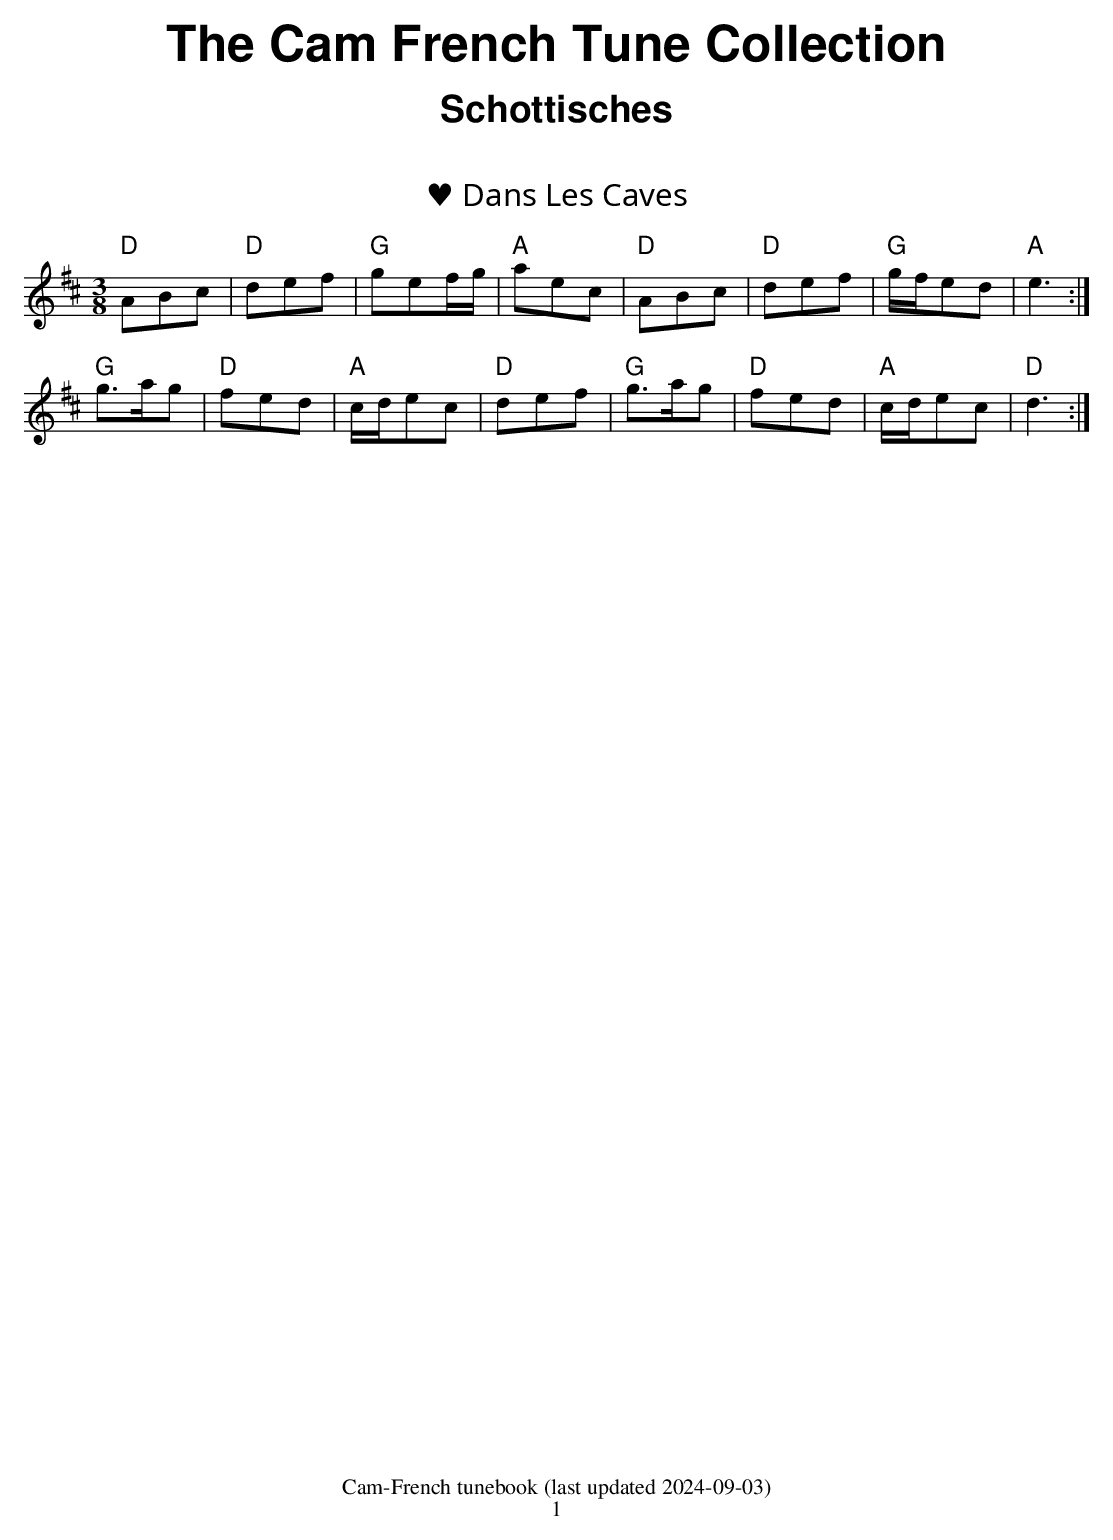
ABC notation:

X:1
T:♥ Dans Les Caves
M:3/8
L:1/16
Q:1/4=100
K:Dmaj
"D"A2B2c2|"D"d2e2f2|"G"g2e2fg|"A"a2e2c2| \
"D"A2B2c2|"D"d2e2f2|"G"gfe2d2|"A"e6:|
"G"g3ag2|"D"f2e2d2|"A"cde2c2|"D"d2e2f2| \
"G"g3ag2|"D"f2e2d2|"A"cde2c2|"D"d6:|
